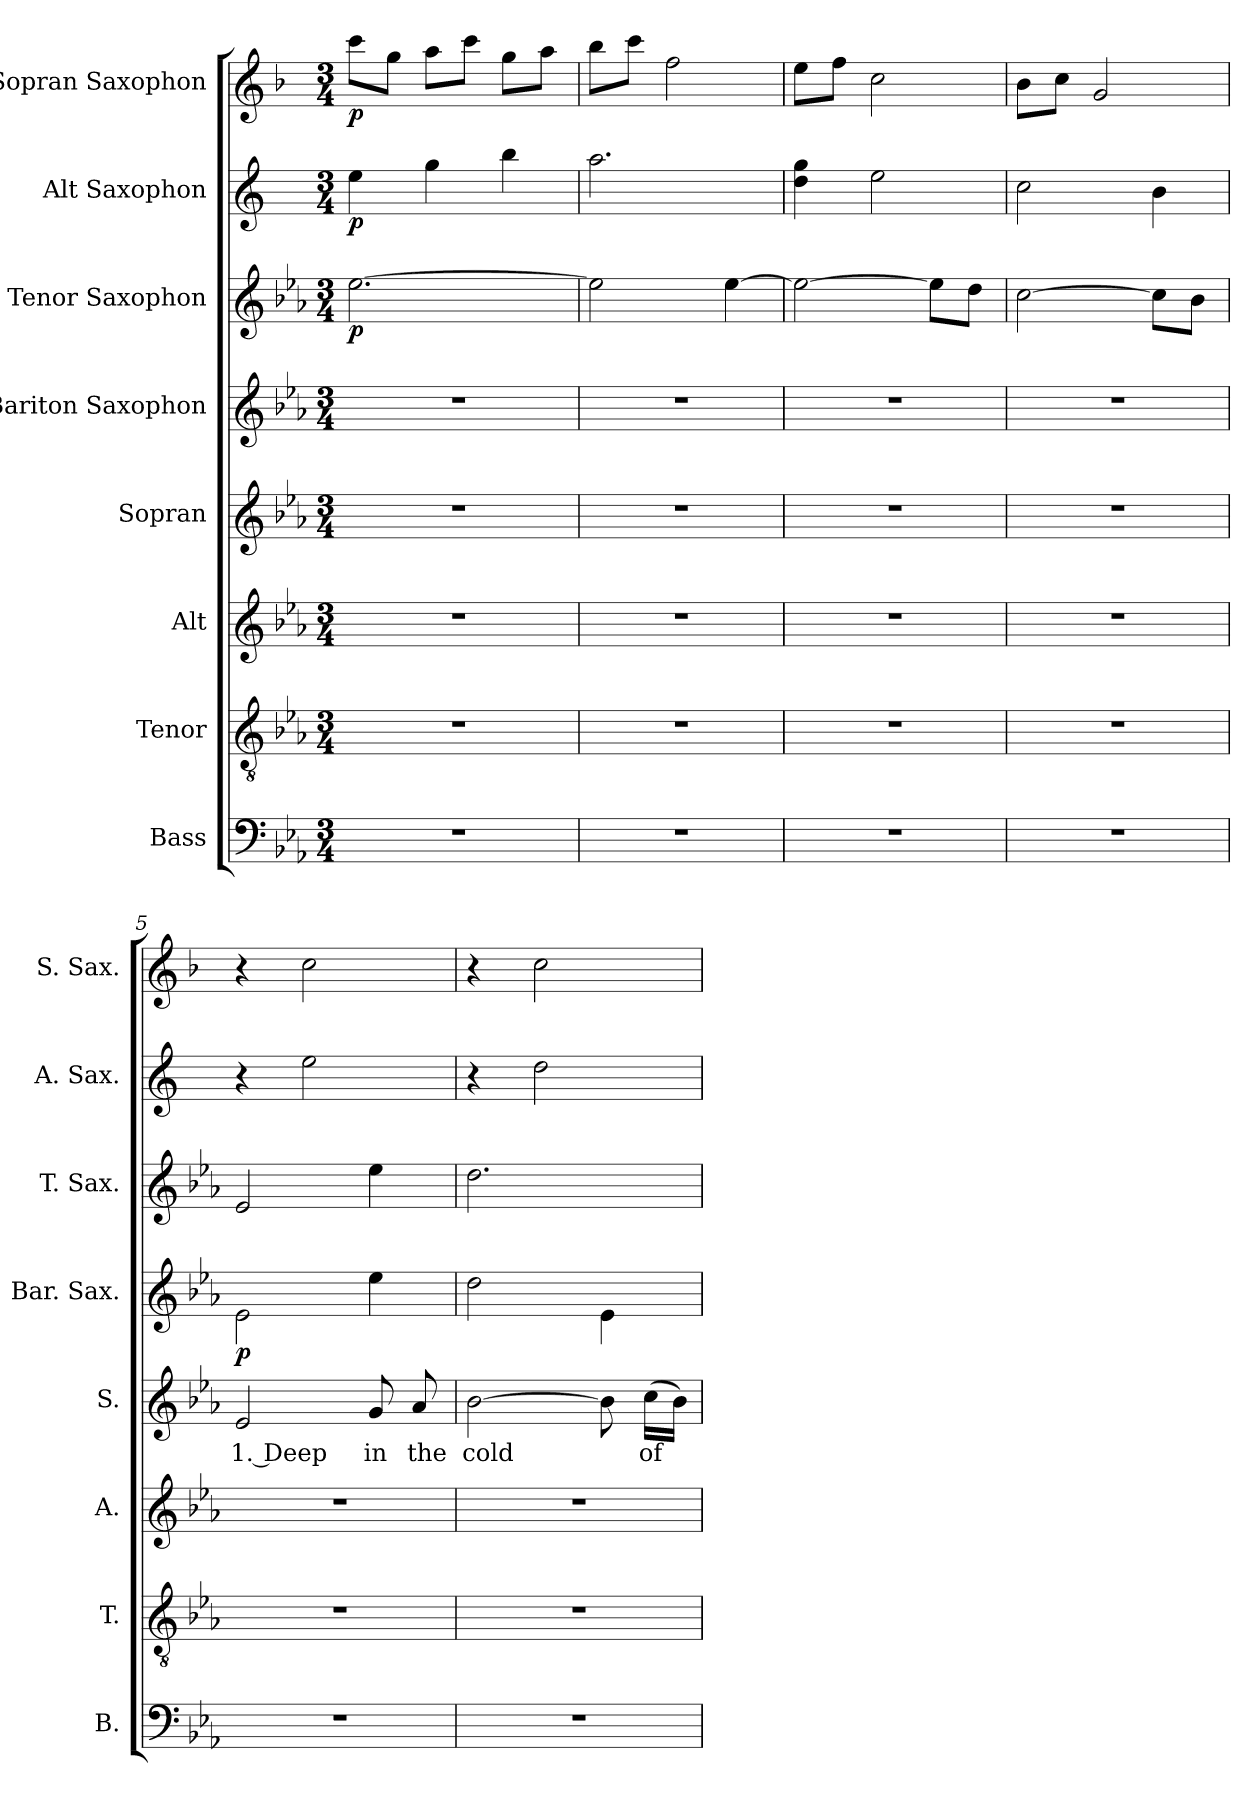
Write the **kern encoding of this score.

**kern	**kern	**kern	**kern	**text	**kern	**dynam	**kern	**dynam	**kern	**dynam	**kern	**dynam
*part8	*part7	*part6	*part5	*part5	*part4	*part4	*part3	*part3	*part2	*part2	*part1	*part1
*staff8	*staff7	*staff6	*staff5	*staff5	*staff4	*staff4	*staff3	*staff3	*staff2	*staff2	*staff1	*staff1
*I"Bass	*I"Tenor	*I"Alt	*I"Sopran	*	*I"Bariton Saxophon	*	*I"Tenor Saxophon	*	*I"Alt Saxophon	*	*I"Sopran Saxophon	*
*I'B.	*I'T.	*I'A.	*I'S.	*	*I'Bar. Sax.	*	*I'T. Sax.	*	*I'A. Sax.	*	*I'S. Sax.	*
*clefF4	*clefGv2	*clefG2	*clefG2	*	*clefG2	*	*clefG2	*	*clefG2	*	*clefG2	*
*	*	*	*	*	*ITrd12c21	*	*ITrd8c14	*	*ITrd5c9	*	*ITrd1c2	*
*k[b-e-a-]	*k[b-e-a-]	*k[b-e-a-]	*k[b-e-a-]	*	*k[b-e-a-]	*	*k[b-e-a-]	*	*k[b-e-a-]	*	*k[b-e-a-]	*
*M3/4	*M3/4	*M3/4	*M3/4	*	*M3/4	*	*M3/4	*	*M3/4	*	*M3/4	*
*MM96	*MM96	*MM96	*MM96	*	*MM96	*	*MM96	*	*MM96	*	*MM96	*
=1	=1	=1	=1	=1	=1	=1	=1	=1	=1	=1	=1	=1
!	!	!	!	!	!	!	!	!LO:DY:b	!	!LO:DY:b	!	!LO:DY:b
2.r	2.r	2.r	2.r	.	2.r	.	[2.e-\	p	4g\	p	8bb-\L	p
.	.	.	.	.	.	.	.	.	.	.	8ff\J	.
.	.	.	.	.	.	.	.	.	4b-\	.	8gg\L	.
.	.	.	.	.	.	.	.	.	.	.	8bb-\J	.
.	.	.	.	.	.	.	.	.	4dd\	.	8ff\L	.
.	.	.	.	.	.	.	.	.	.	.	8gg\J	.
=2	=2	=2	=2	=2	=2	=2	=2	=2	=2	=2	=2	=2
2.r	2.r	2.r	2.r	.	2.r	.	2e-\]	.	2.cc\	.	8aa-\L	.
.	.	.	.	.	.	.	.	.	.	.	8bb-\J	.
.	.	.	.	.	.	.	.	.	.	.	2ee-\	.
.	.	.	.	.	.	.	[4e-\	.	.	.	.	.
=3	=3	=3	=3	=3	=3	=3	=3	=3	=3	=3	=3	=3
2.r	2.r	2.r	2.r	.	2.r	.	2e-\_	.	4f\ 4b-\	.	8dd\L	.
.	.	.	.	.	.	.	.	.	.	.	8ee-\J	.
.	.	.	.	.	.	.	.	.	2g\	.	2b-\	.
.	.	.	.	.	.	.	8e-\L]	.	.	.	.	.
.	.	.	.	.	.	.	8d\J	.	.	.	.	.
=4	=4	=4	=4	=4	=4	=4	=4	=4	=4	=4	=4	=4
2.r	2.r	2.r	2.r	.	2.r	.	[2c\	.	2e-\	.	8a-\L	.
.	.	.	.	.	.	.	.	.	.	.	8b-\J	.
.	.	.	.	.	.	.	.	.	.	.	2f/	.
.	.	.	.	.	.	.	8c\L]	.	4d\	.	.	.
.	.	.	.	.	.	.	8B-\J	.	.	.	.	.
=5	=5	=5	=5	=5	=5	=5	=5	=5	=5	=5	=5	=5
!	!	!	!	!LO:LY:b	!	!LO:DY:b	!	!	!	!	!	!
2.r	2.r	2.r	2e-/	1. Deep	2E-\	p	2E-/	.	4r	.	4r	.
.	.	.	.	.	.	.	.	.	2g\	.	2b-\	.
!	!	!	!	!LO:LY:b	!	!	!	!	!	!	!	!
.	.	.	8g/	in	4e-\	.	4e-\	.	.	.	.	.
!	!	!	!	!LO:LY:b	!	!	!	!	!	!	!	!
.	.	.	8a-/	the	.	.	.	.	.	.	.	.
=6	=6	=6	=6	=6	=6	=6	=6	=6	=6	=6	=6	=6
!	!	!	!	!LO:LY:b	!	!	!	!	!	!	!	!
2.r	2.r	2.r	[2b-\	cold	2d\	.	2.d\	.	4r	.	4r	.
.	.	.	.	.	.	.	.	.	2f\	.	2b-\	.
.	.	.	8b-\]	.	4E-\	.	.	.	.	.	.	.
!	!	!	!	!LO:LY:b	!	!	!	!	!	!	!	!
.	.	.	(>16cc\LL	of	.	.	.	.	.	.	.	.
.	.	.	16b-\JJ)	.	.	.	.	.	.	.	.	.
=	=	=	=	=	=	=	=	=	=	=	=	=
*-	*-	*-	*-	*-	*-	*-	*-	*-	*-	*-	*-	*-
